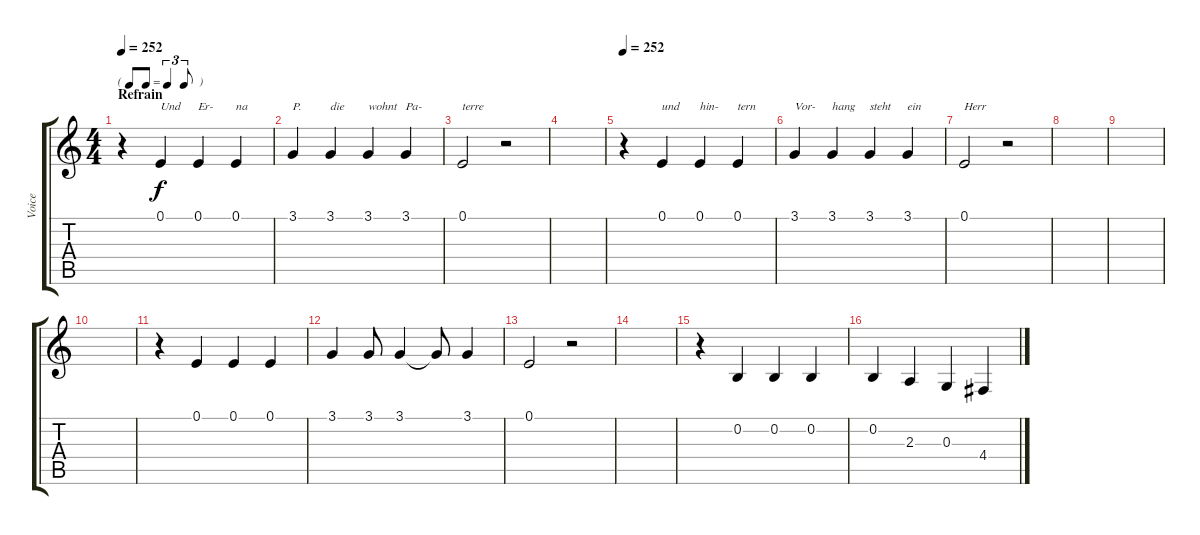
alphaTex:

\track ("Voice" "Voice") {mute instrument fiddle}
\staff {score tabs}
\tuning (E4 B3 G3 D3 A2 E2) {hide}
\ts (4 4)
\tf triplet8th
\section ("" "Refrain")
\tempo 252
\clef g2
\ks c
r.4{dy f} 0.1.4{txt "Und"} 0.1.4{txt "Er-"} 0.1.4{txt "na"} |
3.1.4{txt "P."} 3.1.4{txt "die"} 3.1.4{txt "wohnt"} 3.1.4{txt "Pa-"} |
0.1.2{txt "terre"} r.2 |
|
\tempo 252
r.4 0.1.4{txt "und"} 0.1.4{txt "hin-"} 0.1.4{txt "tern"} |
3.1.4{txt "Vor-"} 3.1.4{txt "hang"} 3.1.4{txt "steht"} 3.1.4{txt "ein"} |
0.1.2{txt "Herr"} r.2 |
|
|
|
r.4 0.1.4 0.1.4 0.1.4 |
3.1.4 3.1.8 3.1.4 3.1{t}.8 3.1.4 |
0.1.2 r.2 |
|
r.4 0.2.4 0.2.4 0.2.4 |
0.2.4 2.3.4 0.3.4 4.4.4
